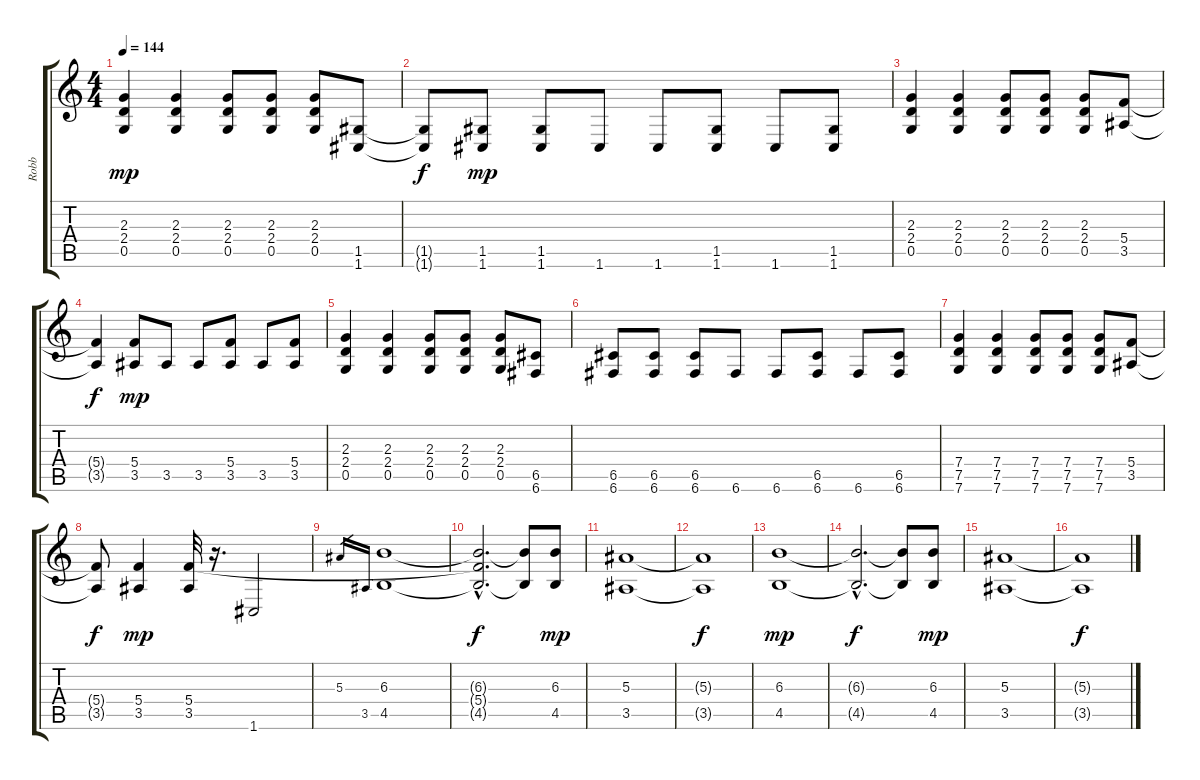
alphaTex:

\track ("Robb" "Robb") {instrument distortionguitar}
\staff {score tabs}
\tuning (D4 A3 F3 C3 G2 C2) {hide}
\ts (4 4)
\tempo 144
\clef g2
\ks c
(2.3 2.4 0.5).4{dy mp} (2.3 2.4 0.5).4 (2.3 2.4 0.5).8 (2.3 2.4 0.5).8 (2.3 2.4 0.5).8 (1.5 1.6).8 |
(1.5{t} 1.6{t}).8{dy f} (1.5 1.6).8{dy mp} (1.5 1.6).8 1.6.8 1.6.8 (1.5 1.6).8 1.6.8 (1.5 1.6).8 |
(2.3 2.4 0.5).4 (2.3 2.4 0.5).4 (2.3 2.4 0.5).8 (2.3 2.4 0.5).8 (2.3 2.4 0.5).8 (5.4 3.5).8 |
(5.4{t} 3.5{t}).4{dy f} (5.4 3.5).8{dy mp} 3.5.8 3.5.8 (5.4 3.5).8 3.5.8 (5.4 3.5).8 |
(2.3 2.4 0.5).4 (2.3 2.4 0.5).4 (2.3 2.4 0.5).8 (2.3 2.4 0.5).8 (2.3 2.4 0.5).8 (6.5 6.6).8 |
(6.5 6.6).8 (6.5 6.6).8 (6.5 6.6).8 6.6.8 6.6.8 (6.5 6.6).8 6.6.8 (6.5 6.6).8 |
(7.4 7.5 7.6).4 (7.4 7.5 7.6).4 (7.4 7.5 7.6).8 (7.4 7.5 7.6).8 (7.4 7.5 7.6).8 (5.4 3.5).8 |
(5.4{t} 3.5{t}).8{dy f} (5.4 3.5).4{dy mp} (5.4 3.5).32 r.16{d} 1.6.2 |
5.3.16{gr} 3.5.16{gr} (6.3 4.5).1 |
(6.3{hac t} 5.4{hac t} 4.5{hac t}).2{d dy f} (6.3{t} 4.5{t}).8 (6.3 4.5).8{dy mp} |
(5.3 3.5).1 |
(5.3{t} 3.5{t}).1{dy f} |
(6.3 4.5).1{dy mp} |
(6.3{hac t} 4.5{hac t}).2{d dy f} (6.3{t} 4.5{t}).8 (6.3 4.5).8{dy mp} |
(5.3 3.5).1 |
(5.3{t} 3.5{t}).1{dy f}
